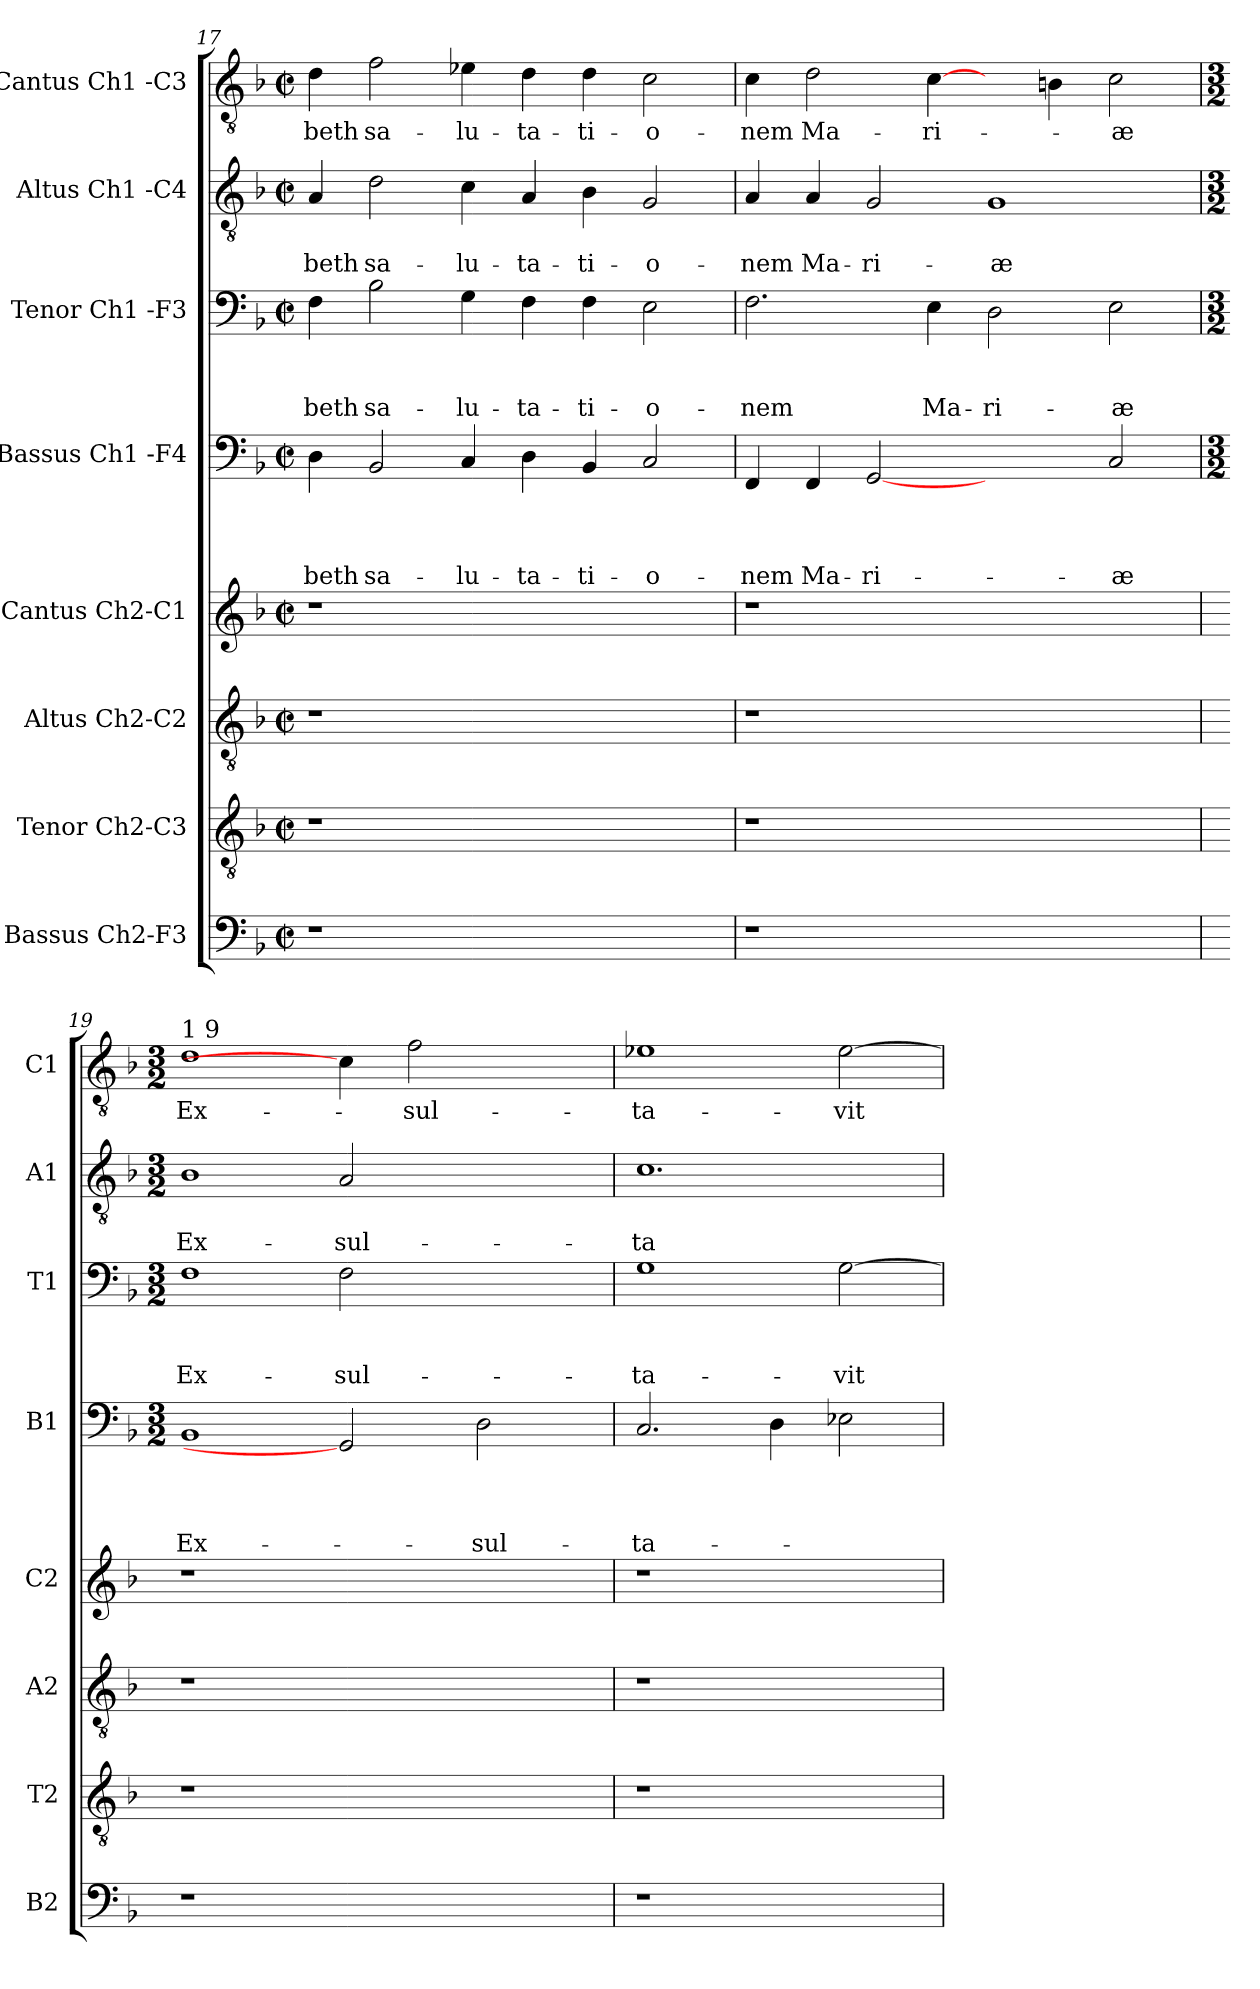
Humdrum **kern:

**kern	**kern	**kern	**kern	**kern	**text	**text	**text	**text	**kern	**text	**text	**text	**kern	**text	**text	**kern	**text
*part8	*part7	*part6	*part5	*part4	*part4	*part4	*part4	*part4	*part3	*part3	*part3	*part3	*part2	*part2	*part2	*part1	*part1
*staff8	*staff7	*staff6	*staff5	*staff4	*staff4	*staff4	*staff4	*staff4	*staff3	*staff3	*staff3	*staff3	*staff2	*staff2	*staff2	*staff1	*staff1
*I"Bassus Ch2-F3	*I"Tenor Ch2-C3	*I"Altus Ch2-C2	*I"Cantus Ch2-C1	*I"Bassus Ch1 -F4	*	*	*	*	*I"Tenor Ch1 -F3	*	*	*	*I"Altus Ch1 -C4	*	*	*I"Cantus Ch1 -C3	*
*I'B2	*I'T2	*I'A2	*I'C2	*I'B1	*	*	*	*	*I'T1	*	*	*	*I'A1	*	*	*I'C1	*
*clefF4	*clefGv2	*clefGv2	*clefG2	*clefF4	*	*	*	*	*clefF4	*	*	*	*clefGv2	*	*	*clefGv2	*
*k[b-]	*k[b-]	*k[b-]	*k[b-]	*k[b-]	*	*	*	*	*k[b-]	*	*	*	*k[b-]	*	*	*k[b-]	*
*F:	*F:	*F:	*F:	*F:	*	*	*	*	*F:	*	*	*	*F:	*	*	*F:	*
*M2/2	*M2/2	*M2/2	*M2/2	*M2/2	*	*	*	*	*M2/2	*	*	*	*M2/2	*	*	*M2/2	*
*met(c|)	*met(c|)	*met(c|)	*met(c|)	*met(c|)	*	*	*	*	*met(c|)	*	*	*	*met(c|)	*	*	*met(c|)	*
=17	=17	=17	=17	=17	=17	=17	=17	=17	=17	=17	=17	=17	=17	=17	=17	=17	=17
!	!	!	!	!	!	!	!	!LO:LY:b	!	!	!	!LO:LY:b	!	!	!LO:LY:b	!	!LO:LY:b
1r	1r	1r	1r	4D\	.	.	.	-beth	4F\	.	.	-beth	4A/	.	-beth	4d\	-beth
!	!	!	!	!	!	!	!	!LO:LY:b	!	!	!	!LO:LY:b	!	!	!LO:LY:b	!	!LO:LY:b
.	.	.	.	2BB-/	.	.	.	sa-	2B-\	.	.	sa-	2d\	.	sa-	2f\	sa-
!	!	!	!	!	!	!	!	!LO:LY:b	!	!	!	!LO:LY:b	!	!	!LO:LY:b	!	!LO:LY:b
.	.	.	.	4C/	.	.	.	-lu-	4G\	.	.	-lu-	4c\	.	-lu-	4e-X\	-lu-
!	!	!	!	!	!	!	!	!LO:LY:b	!	!	!	!LO:LY:b	!	!	!LO:LY:b	!	!LO:LY:b
1ryy	1ryy	1ryy	1ryy	4D\	.	.	.	-ta-	4F\	.	.	-ta-	4A/	.	-ta-	4d\	-ta-
!	!	!	!	!	!	!	!	!LO:LY:b	!	!	!	!LO:LY:b	!	!	!LO:LY:b	!	!LO:LY:b
.	.	.	.	4BB-/	.	.	.	-ti-	4F\	.	.	-ti-	4B-\	.	-ti-	4d\	-ti-
!	!	!	!	!	!	!	!	!LO:LY:b	!	!	!	!LO:LY:b	!	!	!LO:LY:b	!	!LO:LY:b
.	.	.	.	2C/	.	.	.	-o-	2E\	.	.	-o-	2G/	.	-o-	2c\	-o-
=18	=18	=18	=18	=18	=18	=18	=18	=18	=18	=18	=18	=18	=18	=18	=18	=18	=18
!	!	!	!	!	!	!	!	!LO:LY:b	!	!	!	!LO:LY:b	!	!	!LO:LY:b	!	!LO:LY:b
1r	1r	1r	1r	4FF/	.	.	.	-nem	2.F\	.	.	-nem	4A/	.	-nem	4c\	-nem
!	!	!	!	!	!	!	!	!LO:LY:b	!	!	!	!	!	!	!LO:LY:b	!	!LO:LY:b
.	.	.	.	4FF/	.	.	.	Ma-	.	.	.	.	4A/	.	Ma-	2d\	Ma-
!	!	!	!	!	!	!	!	!LO:LY:b:rj	!	!	!	!	!	!	!LO:LY:b:rj	!	!
.	.	.	.	[2GG	.	.	.	-ri-	.	.	.	.	2G/	.	-ri-	.	.
!	!	!	!	!	!	!	!	!	!	!	!	!LO:LY:b	!	!	!	!	!LO:LY:b
.	.	.	.	.	.	.	.	.	4E\	.	.	Ma-	.	.	.	[4c\	-ri-
!	!	!	!	!	!	!	!	!	!	!	!	!LO:LY:b:rj	!	!	!LO:LY:b	!	!
1ryy	1ryy	1ryy	1ryy	2ryy	.	.	.	.	2D\	.	.	-ri-	1G	.	-æ	4ryy	.
.	.	.	.	.	.	.	.	.	.	.	.	.	.	.	.	4Bn\	.
!	!	!	!	!	!	!	!	!LO:LY:b	!	!	!	!LO:LY:b	!	!	!	!	!LO:LY:b
.	.	.	.	2C/	.	.	.	-æ	2E\	.	.	-æ	.	.	.	2c\	-æ
!!LO:PB:g=z
=19	=19	=19	=19	=19	=19	=19	=19	=19	=19	=19	=19	=19	=19	=19	=19	=19	=19
*	*	*	*	*M3/2	*	*	*	*	*M3/2	*	*	*	*M3/2	*	*	*M3/2	*
!	!	!	!	!	!	!	!	!	!	!	!	!	!	!	!	!LO:TX:a:t=1 9	!
!	!	!	!	!	!	!	!	!LO:LY:b	!	!	!	!LO:LY:b	!	!	!LO:LY:b	!	!LO:LY:b
1r	1r	1r	1r	1BB-	.	.	.	Ex-	1F	.	.	Ex-	1B-	.	Ex-	1d	Ex-
!	!	!	!	!	!	!	!	!	!	!	!	!LO:LY:b	!	!	!LO:LY:b	!	!
1ryy	1ryy	1ryy	1ryy	2GG]	.	.	.	.	2F\	.	.	-sul-	2A/	.	-sul-	4c\]	.
!	!	!	!	!	!	!	!	!	!	!	!	!	!	!	!	!	!LO:LY:b
.	.	.	.	.	.	.	.	.	.	.	.	.	.	.	.	2f\	-sul-
!	!	!	!	!	!	!	!	!LO:LY:b	!	!	!	!	!	!	!	!	!
.	.	.	.	2D\	.	.	.	-sul-	2ryy	.	.	.	2ryy	.	.	.	.
.	.	.	.	.	.	.	.	.	.	.	.	.	.	.	.	4ryy	.
=20	=20	=20	=20	=20	=20	=20	=20	=20	=20	=20	=20	=20	=20	=20	=20	=20	=20
!	!	!	!	!	!	!	!	!LO:LY:b	!	!	!	!LO:LY:b	!	!	!LO:LY:b	!	!LO:LY:b
1r	1r	1r	1r	2.C/	.	.	.	-ta-	1G	.	.	-ta-	1.c	.	-ta-	1e-X	-ta-
.	.	.	.	4D\	.	.	.	.	.	.	.	.	.	.	.	.	.
!	!	!	!	!	!	!	!	!	!	!	!	!LO:LY:b	!	!	!	!	!LO:LY:b
2ryy	2ryy	2ryy	2ryy	2E-X\	.	.	.	.	[>2G\	.	.	-vit	.	.	.	[>2e-\	-vit
=	=	=	=	=	=	=	=	=	=	=	=	=	=	=	=	=	=
*-	*-	*-	*-	*-	*-	*-	*-	*-	*-	*-	*-	*-	*-	*-	*-	*-	*-
